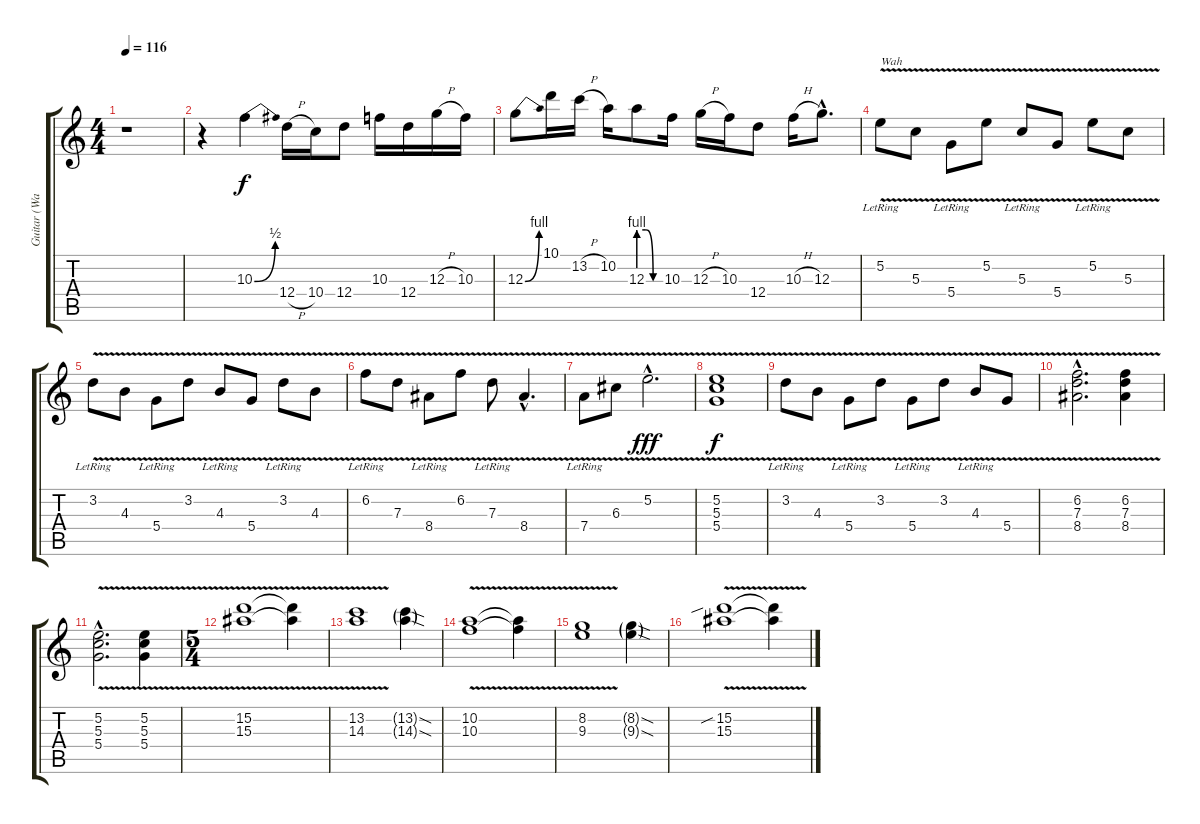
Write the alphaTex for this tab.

\track ("Guitar (Wah)" "Guitar (Wa") {instrument distortionguitar}
\staff {score tabs}
\tuning (E4 B3 G3 D3 A2 E2) {hide}
\ts (4 4)
\tempo 116
\clef g2
\ks c
r.1{dy f} |
r.4 10.3{be (bend 0 0 60 2)}.4 12.4{h}.16 10.4.16 12.4.8 10.3.16 12.4.16 12.3{h}.16 10.3.16 |
12.3{be (bend 0 0 60 4)}.8 10.1.16 13.2{h}.16 10.2.16 12.3{be (custom 0 4 20 4 40 0 60 0)}.8 10.3.16 12.3{h}.16 10.3.16 12.4.8 10.3{h}.16 12.3{hac}.8{d} |
5.2{v lr}.8{txt "Wah"} 5.3{v}.8 5.4{v lr}.8 5.2{v}.8 5.3{v lr}.8 5.4{v}.8 5.2{v lr}.8 5.3{v}.8 |
3.2{v lr}.8 4.3{v}.8 5.4{v lr}.8 3.2{v}.8 4.3{v lr}.8 5.4{v}.8 3.2{v lr}.8 4.3{v}.8 |
6.2{v lr}.8 7.3{v}.8 8.4{v lr}.8 6.2{v}.8 7.3{v lr}.8 8.4{v hac}.4{d} |
7.4{v lr}.8 6.3{v}.8 5.2{v hac}.2{d dy fff} |
(5.2 5.3{v} 5.4).1{dy f} |
3.2{v lr}.8 4.3{v}.8 5.4{v lr}.8 3.2{v}.8 5.4{v lr}.8 3.2{v}.8 4.3{v lr}.8 5.4{v}.8 |
(6.2{hac} 7.3{v hac} 8.4{hac}).2{d} (6.2 7.3{v} 8.4).4 |
(5.2{hac} 5.3{v hac} 5.4{hac}).2{d} (5.2 5.3{v} 5.4).4 |
\ts (5 4)
(15.2{v} 15.3{v}).1 (15.2{t} 15.3{t}).4 |
(13.2{v} 14.3{v}).1 (13.2{sod g} 14.3{sod g}).4 |
(10.2{v} 10.3{v}).1 (10.2{t} 10.3{t}).4 |
(8.2{v} 9.3{v}).1 (8.2{sod g} 9.3{sod g}).4 |
(15.2{v sib} 15.3).1 (15.2{t} 15.3{t}).4
